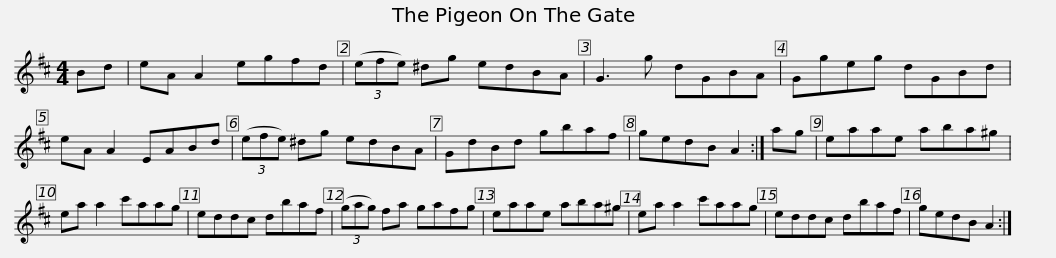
X:1
L:1/8
M:4/4
I:linebreak $
K:D
V:1 treble
V:1
 Bd | eA A2 egfd | (3(efe) ^dg edBA | G3 g dGBA | Ggeg dGBd | %5
 eA A2 EABd |$ (3(efe) ^dg edBA | GdBd gbaf | gedB A2 :| ag | %10
 eaae aba^g | ea a2 c'aag |$ eddc dbaf | (3(gag) fa gafg | eaae aba^g | %15
 ea a2 c'aag | eddc dbaf |$ gedB A2 :| %18
